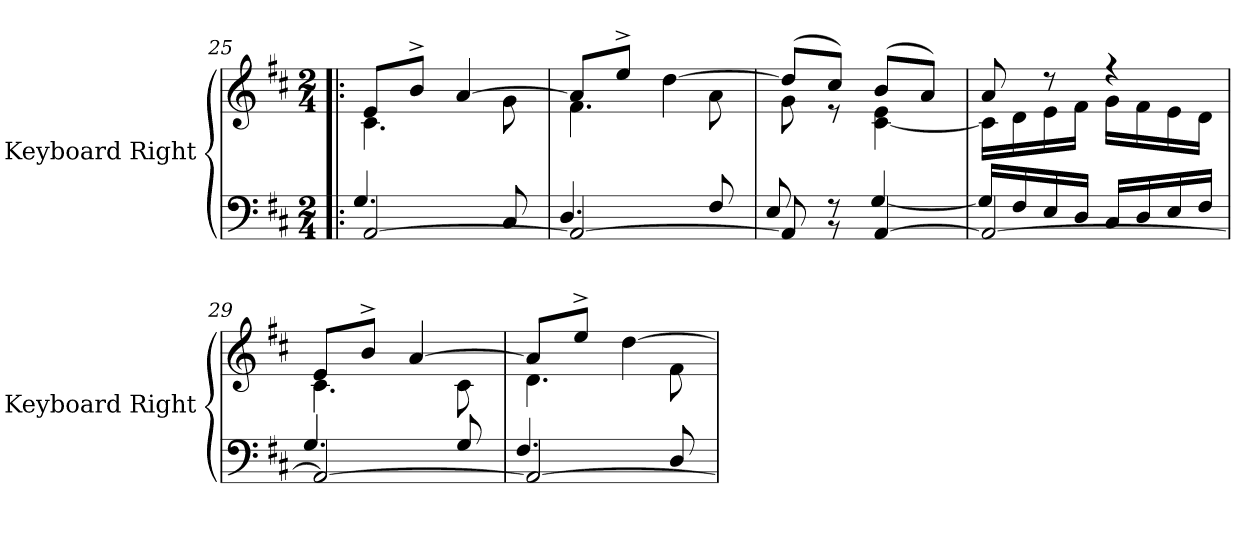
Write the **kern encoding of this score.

**kern	**kern
*part1	*part1
*staff2	*staff1
*I"Keyboard Right	*
*I'Keyboard Right	*
*clefF4	*clefG2
*k[f#c#]	*k[f#c#]
*D:	*D:
*M2/4	*M2/4
=25!|:	=25!|:
*^	*^
[2AA/	4.G/	8e/L	4.c#\
.	.	8b^/J	.
.	.	[4a/	.
.	8C#/	.	8g\
=26	=26	=26	=26
2AA/_	4.D/	8a/L]	4.f#\
.	.	8ee^/J	.
.	.	[4dd\	.
.	8F#/	.	8a\
=27	=27	=27	=27
8AA/]	8E/	(>8dd/L]	8g\
8r	8r	8cc#/J)	8r
[4AA/	[4G/	(<8b/L	[4c#\ 4e\
.	.	8a/J)	.
=28	=28	=28	=28
2AA/_	16G/LL]	8a/	16c#\LL]
.	16F#/	.	16d\
.	16E/	8r	16e\
.	16D/JJ	.	16f#\JJ
.	16C#/LL	4r	16g\LL
.	16D/	.	16f#\
.	16E/	.	16e\
.	16F#/JJ	.	16d\JJ
!!LO:LB:g=z	!!
=29	=29	=29	=29
2AA/_	4.G/	8e/L	4.c#\
.	.	8b^/J	.
.	.	[4a/	.
.	8G/	.	8c#\
=30	=30	=30	=30
2AA/_	4.F#/	8a/L]	4.d\
.	.	8ee^/J	.
.	.	[4dd\	.
.	8D/	.	8f#\
*v	*v	*	*
*	*v	*v
=	=
*-	*-
